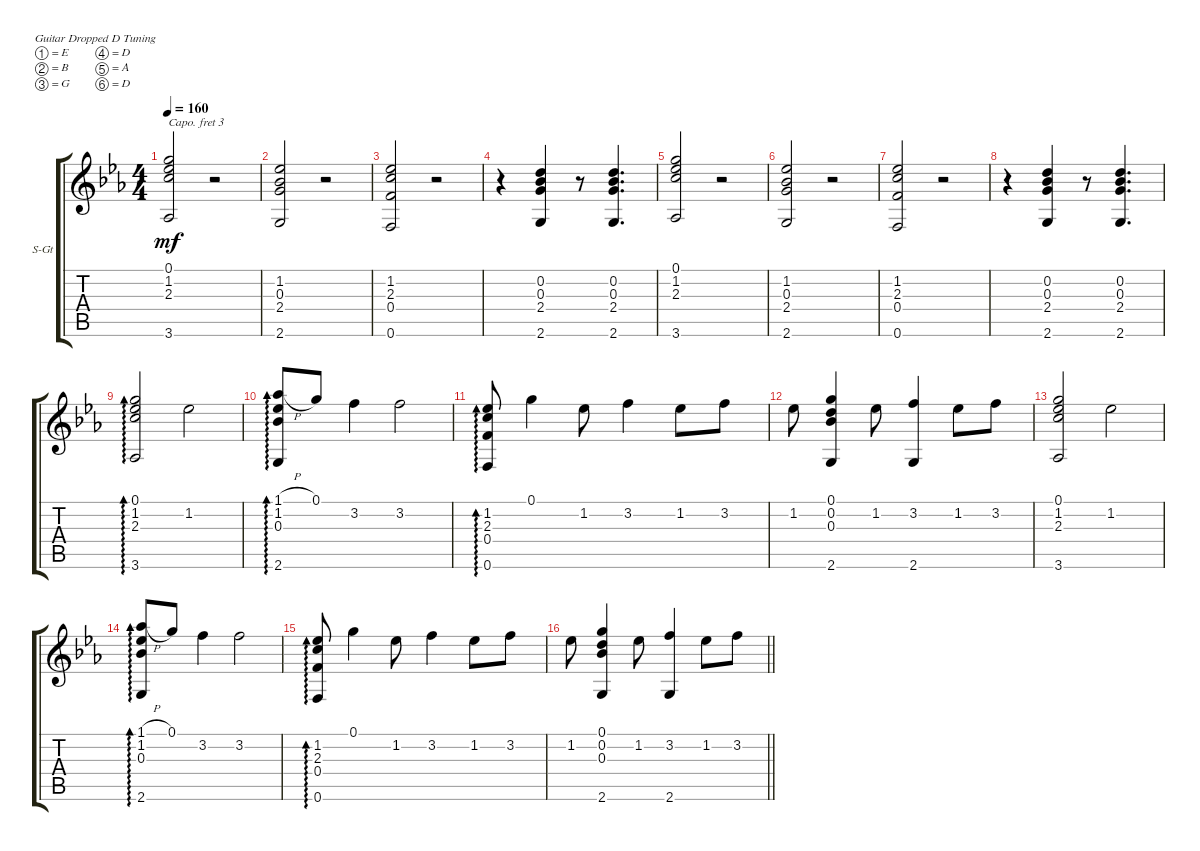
\defaultSystemsLayout 4
\bracketExtendMode groupsimilarinstruments
\firstSystemTrackNameOrientation horizontal
\otherSystemsTrackNameOrientation horizontal
\track ("Steel Guitar" "S-Gt") {instrument acousticguitarsteel}
\staff {score tabs}
\capo 3
\tuning (E4 B3 G3 D3 A2 D2)
\ts (4 4)
\tempo 160
\clef g2
\scale
0.361625
\ks eb
(0.1 1.2 2.3 3.6).2{dy mf instrument acousticguitarsteel} r.2 |
\scale
0.345063 (2.6 2.4 0.3 1.2).2 r.2 |
\scale
0.293142 (1.2 2.3 0.4 0.6).2 r.2 |
\scale
0.372745 r.4 (2.6 2.4 0.3 0.2).4 r.8 (0.2 0.3 2.4 2.6).4{d} |
\scale
0.323681 (3.6 0.1 1.2 2.3).2 r.2 |
\scale
0.30363 (2.6 2.4 0.3 1.2).2 r.2 |
(0.6 0.4 2.3 1.2).2 r.2 |
r.4 (0.2 0.3 2.4 2.6).4 r.8 (2.6 2.4 0.3 0.2).4{d} |
(1.2 2.3 0.1 3.6).2{ad 0} 1.2.2 |
(1.1{h} 1.2 0.3 2.6).8{ad 0} 0.1.8 3.2.4 3.2.2 |
(0.6 0.4 2.3 1.2).8{ad 0} 0.1.4 1.2.8 3.2.4 1.2.8 3.2.8 |
1.2.8 (0.2 0.1 0.3 2.6).4 1.2.8 (3.2 2.6).4 1.2.8 3.2.8 |
\scale
0.293605 (1.2 2.3 0.1 3.6).2 1.2.2 |
\scale
0.342352 (1.1{h} 1.2 0.3 2.6).8{ad 0} 0.1.8 3.2.4 3.2.2 |
\scale
0.364902 (0.6 0.4 2.3 1.2).8{ad 0} 0.1.4 1.2.8 3.2.4 1.2.8 3.2.8 |
\scale
0.319082
\barLineRight lightlight
1.2.8 (0.2 0.1 0.3 2.6).4 1.2.8 (3.2 2.6).4 1.2.8 3.2.8
